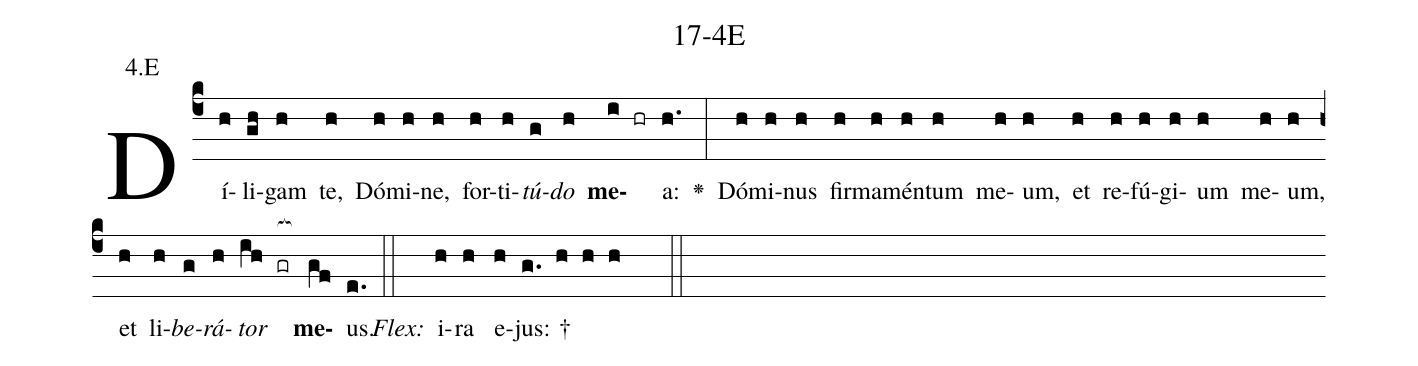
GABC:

name: 17-4E;
annotation: 4.E;
%%
(c4)Dí(h)li(gh)gam(h) te,(h) Dó(h)mi(h)ne,(h) for(h)ti(h)<i>tú</i>(g)<i>do</i>(h) <b>me</b>(i hr)a:(h.) <v>\greheightstar</v>(:) Dó(h)mi(h)nus(h) fir(h)ma(h)mén(h)tum(h) me(h)um,(h) et(h) re(h)fú(h)gi(h)um(h) me(h)um,(h) et(h) li(h)<i>be</i>(g)<i>rá</i>(h)<i>tor</i>(ih gr[ocb:1{]) <b>me</b>(gf[ocb:0}])us.(e.) (::)
<i>Flex:</i>()  i(h)ra(h) e(h)jus: †(g. h h h  ::)

%E(h) u(g) o(h) u(ih) a(gf) e.(e.) (::)
